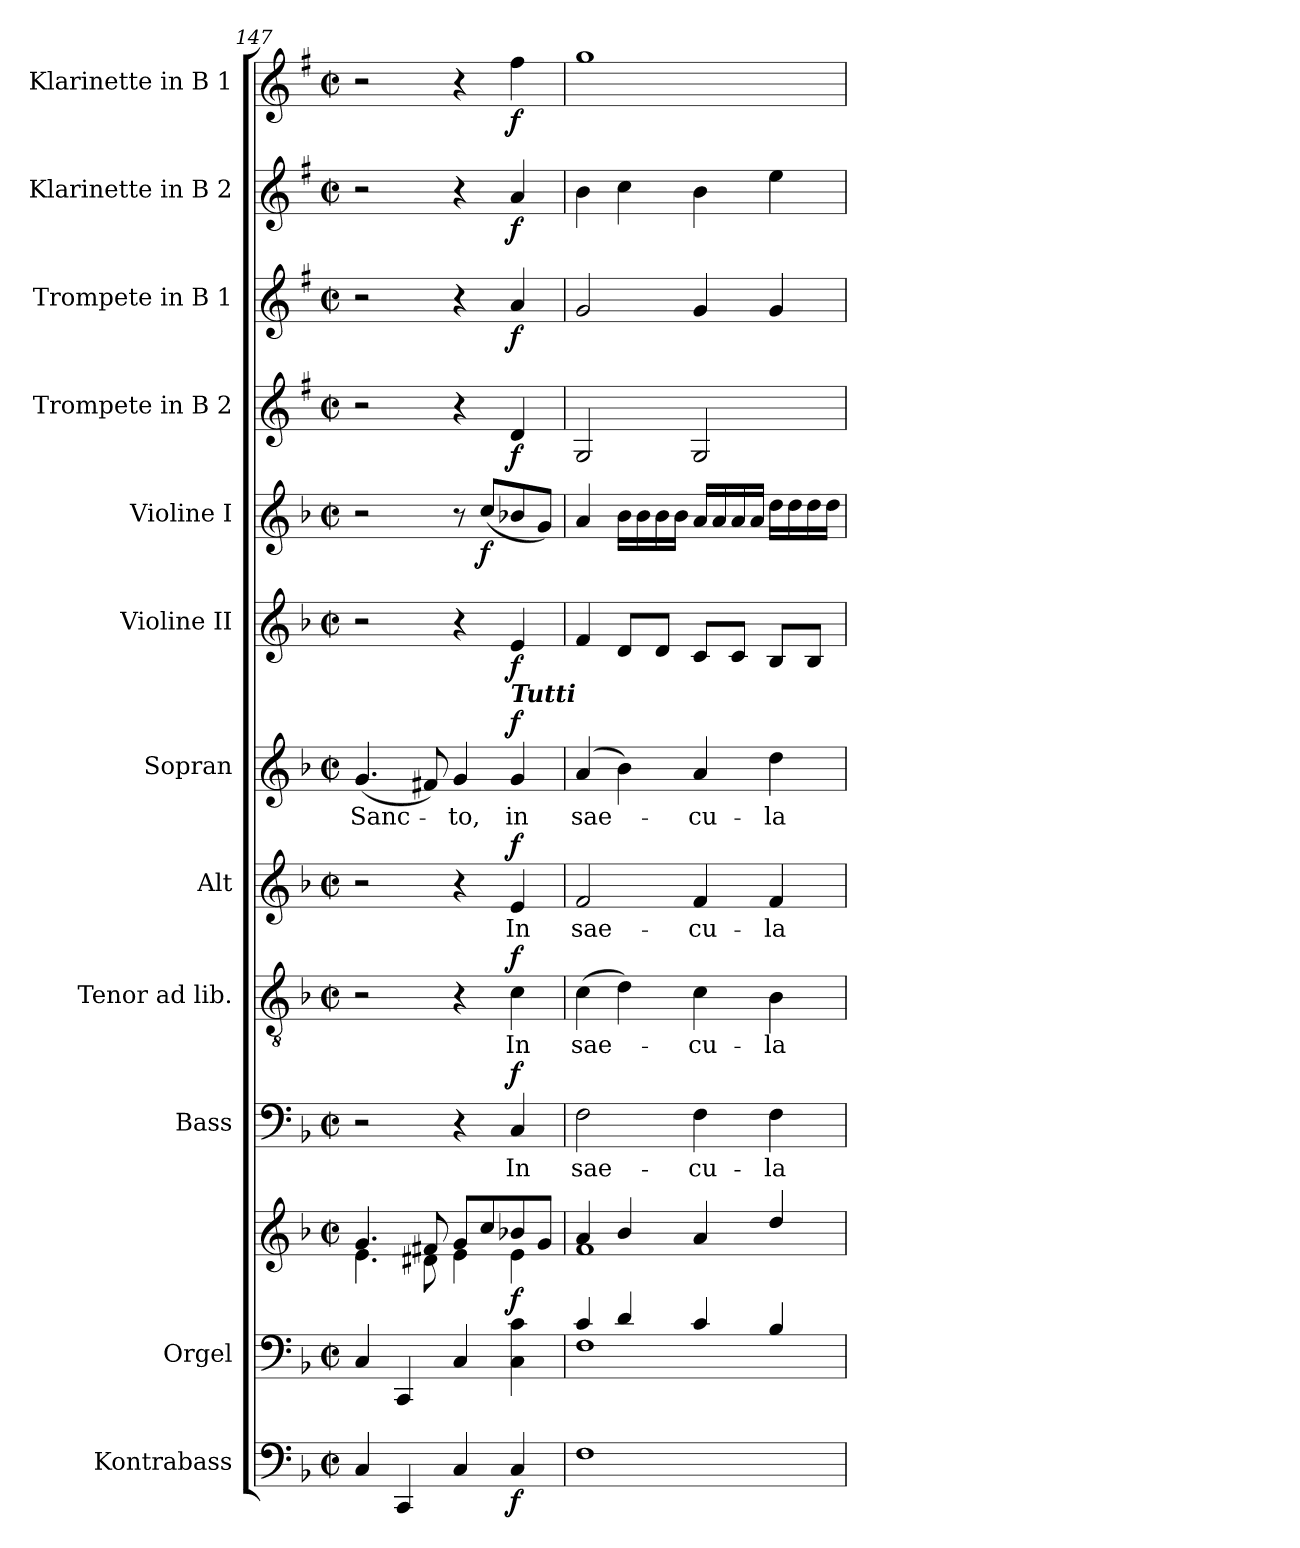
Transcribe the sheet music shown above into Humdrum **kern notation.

**kern	**dynam	**kern	**kern	**dynam	**kern	**text	**dynam	**kern	**text	**dynam	**kern	**text	**dynam	**kern	**text	**dynam	**kern	**dynam	**kern	**dynam	**kern	**dynam	**kern	**dynam	**kern	**dynam	**kern	**dynam
*part12	*part12	*part11	*part11	*part11	*part10	*part10	*part10	*part9	*part9	*part9	*part8	*part8	*part8	*part7	*part7	*part7	*part6	*part6	*part5	*part5	*part4	*part4	*part3	*part3	*part2	*part2	*part1	*part1
*staff13	*staff13	*staff12	*staff11	*staff11/12	*staff10	*staff10	*staff10	*staff9	*staff9	*staff9	*staff8	*staff8	*staff8	*staff7	*staff7	*staff7	*staff6	*staff6	*staff5	*staff5	*staff4	*staff4	*staff3	*staff3	*staff2	*staff2	*staff1	*staff1
*I"Kontrabass	*	*I"Orgel	*	*	*I"Bass	*	*	*I"Tenor ad lib.	*	*	*I"Alt	*	*	*I"Sopran	*	*	*I"Violine II	*	*I"Violine I	*	*I"Trompete in B 2	*	*I"Trompete in B 1	*	*I"Klarinette in B 2	*	*I"Klarinette in B 1	*
*I'Kb.	*	*I'Org.	*	*	*I'B	*	*	*I'T	*	*	*I'A	*	*	*I'S	*	*	*I'Vl. II	*	*I'Vl. I	*	*	*	*	*	*	*	*	*
*clefF4	*	*clefF4	*clefG2	*	*clefF4	*	*	*clefGv2	*	*	*clefG2	*	*	*clefG2	*	*	*clefG2	*	*clefG2	*	*clefG2	*	*clefG2	*	*clefG2	*	*clefG2	*
*ITrd7c12	*	*	*	*	*	*	*	*	*	*	*	*	*	*	*	*	*	*	*	*	*ITrd1c2	*	*ITrd1c2	*	*ITrd1c2	*	*ITrd1c2	*
*k[b-]	*	*k[b-]	*k[b-]	*	*k[b-]	*	*	*k[b-]	*	*	*k[b-]	*	*	*k[b-]	*	*	*k[b-]	*	*k[b-]	*	*k[b-]	*	*k[b-]	*	*k[b-]	*	*k[b-]	*
*F:	*	*F:	*F:	*	*F:	*	*	*F:	*	*	*F:	*	*	*F:	*	*	*F:	*	*F:	*	*F:	*	*F:	*	*F:	*	*F:	*
*M2/2	*	*M2/2	*M2/2	*	*M2/2	*	*	*M2/2	*	*	*M2/2	*	*	*M2/2	*	*	*M2/2	*	*M2/2	*	*M2/2	*	*M2/2	*	*M2/2	*	*M2/2	*
*met(c|)	*	*met(c|)	*met(c|)	*	*met(c|)	*	*	*met(c|)	*	*	*met(c|)	*	*	*met(c|)	*	*	*met(c|)	*	*met(c|)	*	*met(c|)	*	*met(c|)	*	*met(c|)	*	*met(c|)	*
=147	=147	=147	=147	=147	=147	=147	=147	=147	=147	=147	=147	=147	=147	=147	=147	=147	=147	=147	=147	=147	=147	=147	=147	=147	=147	=147	=147	=147
*	*	*	*^	*	*	*	*	*	*	*	*	*	*	*	*	*	*	*	*	*	*	*	*	*	*	*	*	*
!	!	!	!	!	!	!	!	!	!	!	!	!	!	!	!	!LO:LY:b	!	!	!	!	!	!	!	!	!	!	!	!	!
4CC/	.	4C/	4.g/	4.e\	.	2r	.	.	2r	.	.	2r	.	.	(<4.g/	Sanc-	.	2r	.	2r	.	2r	.	2r	.	2r	.	2r	.
4CCC/	.	4CC/	.	.	.	.	.	.	.	.	.	.	.	.	.	.	.	.	.	.	.	.	.	.	.	.	.	.	.
.	.	.	8f#X/	8d#X\	.	.	.	.	.	.	.	.	.	.	8f#X/)	.	.	.	.	.	.	.	.	.	.	.	.	.	.
!	!	!	!	!	!	!	!	!	!	!	!	!	!	!	!	!LO:LY:b	!	!	!	!	!	!	!	!	!	!	!	!	!
4CC/	.	4C/	8g/L	4e\	.	4r	.	.	4r	.	.	4r	.	.	4g/	-to,	.	4r	.	8r	.	4r	.	4r	.	4r	.	4r	.
!	!	!	!	!	!	!	!	!	!	!	!	!	!	!	!	!	!	!	!	!	!LO:DY:b	!	!	!	!	!	!	!	!
.	.	.	8cc/	.	.	.	.	.	.	.	.	.	.	.	.	.	.	.	.	(<8cc/L	f	.	.	.	.	.	.	.	.
!	!	!	!	!	!	!	!	!	!	!	!	!	!	!	!LO:TX:a:Bi:t=Tutti	!	!	!	!	!	!	!	!	!	!	!	!	!	!
!	!LO:DY:b	!	!	!	!LO:DY:b	!	!LO:LY:b	!LO:DY:a	!	!LO:LY:b	!LO:DY:a	!	!LO:LY:b	!LO:DY:a	!	!LO:LY:b	!LO:DY:b	!	!LO:DY:b	!	!	!	!LO:DY:b	!	!LO:DY:b	!	!LO:DY:b	!	!LO:DY:b
4CC/	f	4C\ 4c\	8b-X/	4e\	f	4C/	In	f	4c\	In	f	4e/	In	f	4g/	in	f	4e/	f	8b-X/	.	4c/	f	4g/	f	4g/	f	4ee\	f
.	.	.	8g/J	.	.	.	.	.	.	.	.	.	.	.	.	.	.	.	.	8g/J)	.	.	.	.	.	.	.	.	.
=148	=148	=148	=148	=148	=148	=148	=148	=148	=148	=148	=148	=148	=148	=148	=148	=148	=148	=148	=148	=148	=148	=148	=148	=148	=148	=148	=148	=148	=148
*	*	*^	*	*	*	*	*	*	*	*	*	*	*	*	*	*	*	*	*	*	*	*	*	*	*	*	*	*	*
!	!	!	!	!	!	!	!	!LO:LY:b	!	!	!LO:LY:b	!	!	!LO:LY:b	!	!	!LO:LY:b	!	!	!	!	!	!	!	!	!	!	!	!	!
1FF	.	4c/	1F	4a/	1f	.	2F\	sae-	.	(>4c\	sae-	.	2f/	sae-	.	(4a/	sae-	.	4f/	.	4a/	.	2F/	.	2f/	.	4a\	.	1ff	.
.	.	4d/	.	4b-/	.	.	.	.	.	4d\)	.	.	.	.	.	4b-\)	.	.	8d/L	.	16b-\LL	.	.	.	.	.	4b-\	.	.	.
.	.	.	.	.	.	.	.	.	.	.	.	.	.	.	.	.	.	.	.	.	16b-\	.	.	.	.	.	.	.	.	.
.	.	.	.	.	.	.	.	.	.	.	.	.	.	.	.	.	.	.	8d/J	.	16b-\	.	.	.	.	.	.	.	.	.
.	.	.	.	.	.	.	.	.	.	.	.	.	.	.	.	.	.	.	.	.	16b-\JJ	.	.	.	.	.	.	.	.	.
!	!	!	!	!	!	!	!	!LO:LY:b	!	!	!LO:LY:b	!	!	!LO:LY:b	!	!	!LO:LY:b	!	!	!	!	!	!	!	!	!	!	!	!	!
.	.	4c/	.	4a/	.	.	4F\	-cu-	.	4c\	-cu-	.	4f/	-cu-	.	4a/	-cu-	.	8c/L	.	16a/LL	.	2F/	.	4f/	.	4a\	.	.	.
.	.	.	.	.	.	.	.	.	.	.	.	.	.	.	.	.	.	.	.	.	16a/	.	.	.	.	.	.	.	.	.
.	.	.	.	.	.	.	.	.	.	.	.	.	.	.	.	.	.	.	8c/J	.	16a/	.	.	.	.	.	.	.	.	.
.	.	.	.	.	.	.	.	.	.	.	.	.	.	.	.	.	.	.	.	.	16a/JJ	.	.	.	.	.	.	.	.	.
!	!	!	!	!	!	!	!	!LO:LY:b	!	!	!LO:LY:b	!	!	!LO:LY:b	!	!	!LO:LY:b	!	!	!	!	!	!	!	!	!	!	!	!	!
.	.	4B-/	.	4dd/	.	.	4F\	-la	.	4B-\	-la	.	4f/	-la	.	4dd\	-la	.	8B-/L	.	16dd\LL	.	.	.	4f/	.	4dd\	.	.	.
.	.	.	.	.	.	.	.	.	.	.	.	.	.	.	.	.	.	.	.	.	16dd\	.	.	.	.	.	.	.	.	.
.	.	.	.	.	.	.	.	.	.	.	.	.	.	.	.	.	.	.	8B-/J	.	16dd\	.	.	.	.	.	.	.	.	.
.	.	.	.	.	.	.	.	.	.	.	.	.	.	.	.	.	.	.	.	.	16dd\JJ	.	.	.	.	.	.	.	.	.
*	*	*v	*v	*	*	*	*	*	*	*	*	*	*	*	*	*	*	*	*	*	*	*	*	*	*	*	*	*	*	*
*	*	*	*v	*v	*	*	*	*	*	*	*	*	*	*	*	*	*	*	*	*	*	*	*	*	*	*	*	*	*
=	=	=	=	=	=	=	=	=	=	=	=	=	=	=	=	=	=	=	=	=	=	=	=	=	=	=	=	=
*-	*-	*-	*-	*-	*-	*-	*-	*-	*-	*-	*-	*-	*-	*-	*-	*-	*-	*-	*-	*-	*-	*-	*-	*-	*-	*-	*-	*-
